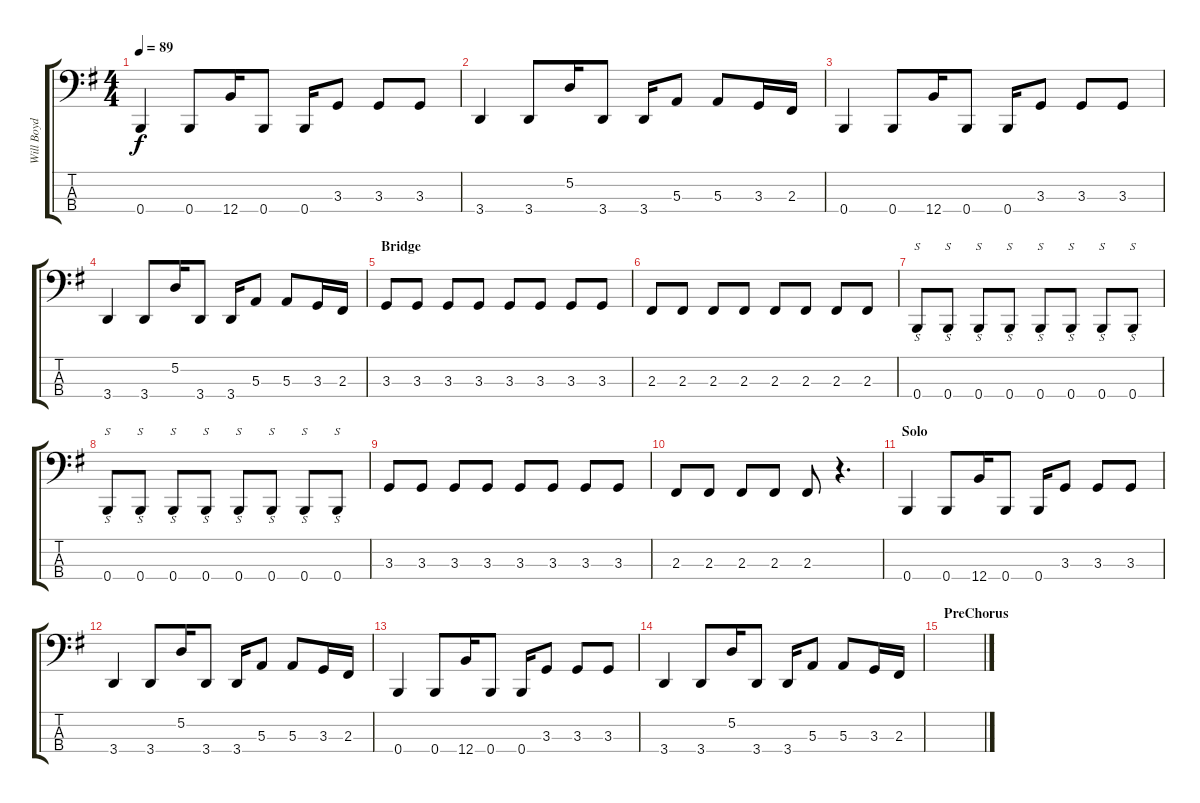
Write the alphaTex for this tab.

\track ("Will Boyd" "Will Boyd") {instrument electricbasspick}
\staff {score tabs}
\tuning (D2 A1 E1 B0) {hide}
\ts (4 4)
\tempo 89
\clef f4
\ks g
0.4.4{dy f} 0.4.8 12.4.16 0.4.8 0.4.16 3.3.8 3.3.8 3.3.8 |
3.4.4 3.4.8 5.2.16 3.4.8 3.4.16 5.3.8 5.3.8 3.3.16 2.3.16 |
0.4.4 0.4.8 12.4.16 0.4.8 0.4.16 3.3.8 3.3.8 3.3.8 |
3.4.4 3.4.8 5.2.16 3.4.8 3.4.16 5.3.8 5.3.8 3.3.16 2.3.16 |
\section ("" "Bridge")
3.3.8 3.3.8 3.3.8 3.3.8 3.3.8 3.3.8 3.3.8 3.3.8 |
2.3.8 2.3.8 2.3.8 2.3.8 2.3.8 2.3.8 2.3.8 2.3.8 |
0.4.8{s} 0.4.8{s} 0.4.8{s} 0.4.8{s} 0.4.8{s} 0.4.8{s} 0.4.8{s} 0.4.8{s} |
0.4.8{s} 0.4.8{s} 0.4.8{s} 0.4.8{s} 0.4.8{s} 0.4.8{s} 0.4.8{s} 0.4.8{s} |
3.3.8 3.3.8 3.3.8 3.3.8 3.3.8 3.3.8 3.3.8 3.3.8 |
2.3.8 2.3.8 2.3.8 2.3.8 2.3.8 r.4{d} |
\section ("" "Solo")
0.4.4 0.4.8 12.4.16 0.4.8 0.4.16 3.3.8 3.3.8 3.3.8 |
3.4.4 3.4.8 5.2.16 3.4.8 3.4.16 5.3.8 5.3.8 3.3.16 2.3.16 |
0.4.4 0.4.8 12.4.16 0.4.8 0.4.16 3.3.8 3.3.8 3.3.8 |
3.4.4 3.4.8 5.2.16 3.4.8 3.4.16 5.3.8 5.3.8 3.3.16 2.3.16 |
\section ("" "PreChorus")
